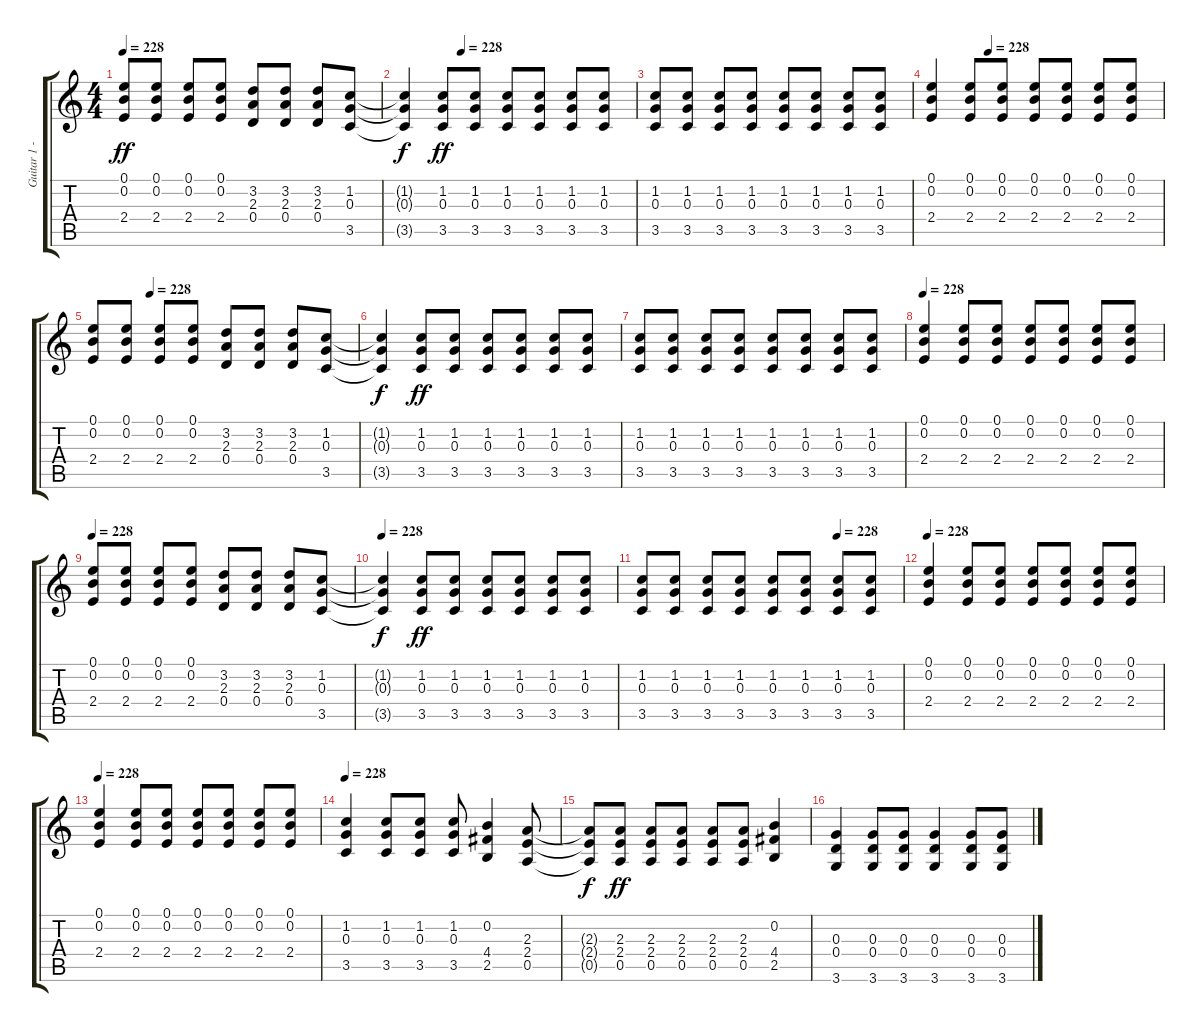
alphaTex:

\track ("Guitar 1 - El Hefe" "Guitar 1 -") {instrument overdrivenguitar}
\staff {score tabs}
\tuning (E4 B3 G3 D3 A2 E2) {hide}
\ts (4 4)
\tempo 228
\clef g2
\ks c
(0.1 0.2 2.4).8{dy ff} (0.1 0.2 2.4).8 (0.1 0.2 2.4).8 (0.1 0.2 2.4).8 (3.2 2.3 0.4).8 (3.2 2.3 0.4).8 (3.2 2.3 0.4).8 (1.2 0.3 3.5).8 |
\tempo (228 0.25)
(1.2{t} 0.3{t} 3.5{t}).4{dy f} (1.2 0.3 3.5).8{dy ff} (1.2 0.3 3.5).8 (1.2 0.3 3.5).8 (1.2 0.3 3.5).8 (1.2 0.3 3.5).8 (1.2 0.3 3.5).8 |
(1.2 0.3 3.5).8 (1.2 0.3 3.5).8 (1.2 0.3 3.5).8 (1.2 0.3 3.5).8 (1.2 0.3 3.5).8 (1.2 0.3 3.5).8 (1.2 0.3 3.5).8 (1.2 0.3 3.5).8 |
\tempo (228 0.25)
(0.1 0.2 2.4).4 (0.1 0.2 2.4).8 (0.1 0.2 2.4).8 (0.1 0.2 2.4).8 (0.1 0.2 2.4).8 (0.1 0.2 2.4).8 (0.1 0.2 2.4).8 |
\tempo (228 0.21875)
(0.1 0.2 2.4).8 (0.1 0.2 2.4).8 (0.1 0.2 2.4).8 (0.1 0.2 2.4).8 (3.2 2.3 0.4).8 (3.2 2.3 0.4).8 (3.2 2.3 0.4).8 (1.2 0.3 3.5).8 |
(1.2{t} 0.3{t} 3.5{t}).4{dy f} (1.2 0.3 3.5).8{dy ff} (1.2 0.3 3.5).8 (1.2 0.3 3.5).8 (1.2 0.3 3.5).8 (1.2 0.3 3.5).8 (1.2 0.3 3.5).8 |
(1.2 0.3 3.5).8 (1.2 0.3 3.5).8 (1.2 0.3 3.5).8 (1.2 0.3 3.5).8 (1.2 0.3 3.5).8 (1.2 0.3 3.5).8 (1.2 0.3 3.5).8 (1.2 0.3 3.5).8 |
\tempo 228
(0.1 0.2 2.4).4 (0.1 0.2 2.4).8 (0.1 0.2 2.4).8 (0.1 0.2 2.4).8 (0.1 0.2 2.4).8 (0.1 0.2 2.4).8 (0.1 0.2 2.4).8 |
\tempo 228
(0.1 0.2 2.4).8 (0.1 0.2 2.4).8 (0.1 0.2 2.4).8 (0.1 0.2 2.4).8 (3.2 2.3 0.4).8 (3.2 2.3 0.4).8 (3.2 2.3 0.4).8 (1.2 0.3 3.5).8 |
\tempo 228
(1.2{t} 0.3{t} 3.5{t}).4{dy f} (1.2 0.3 3.5).8{dy ff} (1.2 0.3 3.5).8 (1.2 0.3 3.5).8 (1.2 0.3 3.5).8 (1.2 0.3 3.5).8 (1.2 0.3 3.5).8 |
\tempo (228 0.75)
(1.2 0.3 3.5).8 (1.2 0.3 3.5).8 (1.2 0.3 3.5).8 (1.2 0.3 3.5).8 (1.2 0.3 3.5).8 (1.2 0.3 3.5).8 (1.2 0.3 3.5).8 (1.2 0.3 3.5).8 |
\tempo 228
(0.1 0.2 2.4).4 (0.1 0.2 2.4).8 (0.1 0.2 2.4).8 (0.1 0.2 2.4).8 (0.1 0.2 2.4).8 (0.1 0.2 2.4).8 (0.1 0.2 2.4).8 |
\tempo 228
(0.1 0.2 2.4).4 (0.1 0.2 2.4).8 (0.1 0.2 2.4).8 (0.1 0.2 2.4).8 (0.1 0.2 2.4).8 (0.1 0.2 2.4).8 (0.1 0.2 2.4).8 |
\tempo 228
(1.2 0.3 3.5).4 (1.2 0.3 3.5).8 (1.2 0.3 3.5).8 (1.2 0.3 3.5).8 (0.2 4.4 2.5).4 (2.3 2.4 0.5).8 |
(2.3{t} 2.4{t} 0.5{t}).8{dy f} (2.3 2.4 0.5).8{dy ff} (2.3 2.4 0.5).8 (2.3 2.4 0.5).8 (2.3 2.4 0.5).8 (2.3 2.4 0.5).8 (0.2 4.4 2.5).4 |
(0.3 0.4 3.6).4 (0.3 0.4 3.6).8 (0.3 0.4 3.6).8 (0.3 0.4 3.6).4 (0.3 0.4 3.6).8 (0.3 0.4 3.6).8
